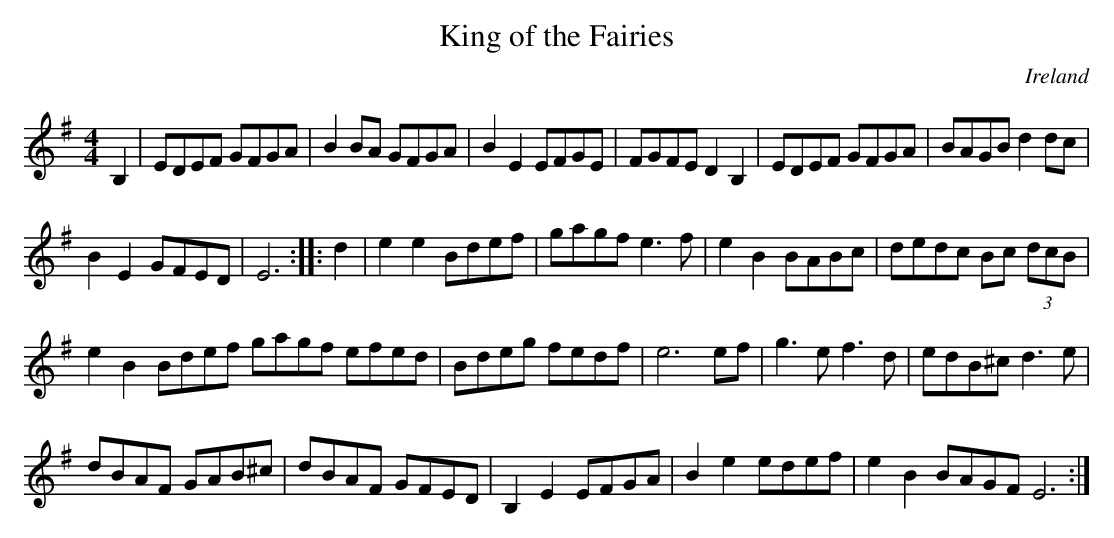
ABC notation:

X:1
T:King of the Fairies
M:4/4
O:Ireland
K:E minor
B,2|\
EDEF GFGA|B2BA GFGA|B2E2 EFGE|FGFE D2B,2|\
EDEF GFGA|BAGB d2dc|
B2E2 GFED|E6 ::\
d2|\
e2e2 Bdef|gagf e3f|e2B2 BABc|dedc Bc (3dcB|
e2B2 Bdef gagf efed|Bdeg fedf|e6 ef|\
g3e f3d|edB^c d3e|
dBAF GAB^c|dBAF GFED|\
B,2E2 EFGA|B2e2 edef|e2B2 BAGF E6:|
